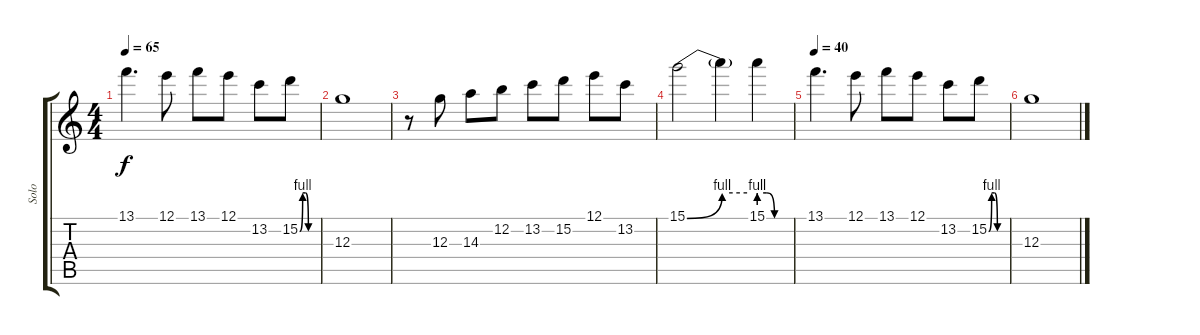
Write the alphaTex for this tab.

\track ("Solo" "Solo") {instrument overdrivenguitar}
\staff {score tabs}
\tuning (E4 B3 G3 D3 A2 E2) {hide}
\ts (4 4)
\tempo 65
\clef g2
\ks c
13.1.4{d dy f} 12.1.8 13.1.8 12.1.8 13.2.8 15.2{be (custom 0 0 10 4 20 4 30 0 60 0)}.8 |
12.3.1 |
r.8 12.3.8 14.3.8 12.2.8 13.2.8 15.2.8 12.1.8 13.2.8 |
15.1{be (bend 0 0 60 4)}.2 15.1{be (hold 0 4 60 4) t}.4 15.1{be (custom 0 4 15 4 30 0 60 0)}.4 |
\tempo 40
13.1.4{d} 12.1.8 13.1.8 12.1.8 13.2.8 15.2{be (custom 0 0 10 4 20 4 30 0 60 0)}.8 |
12.3.1
